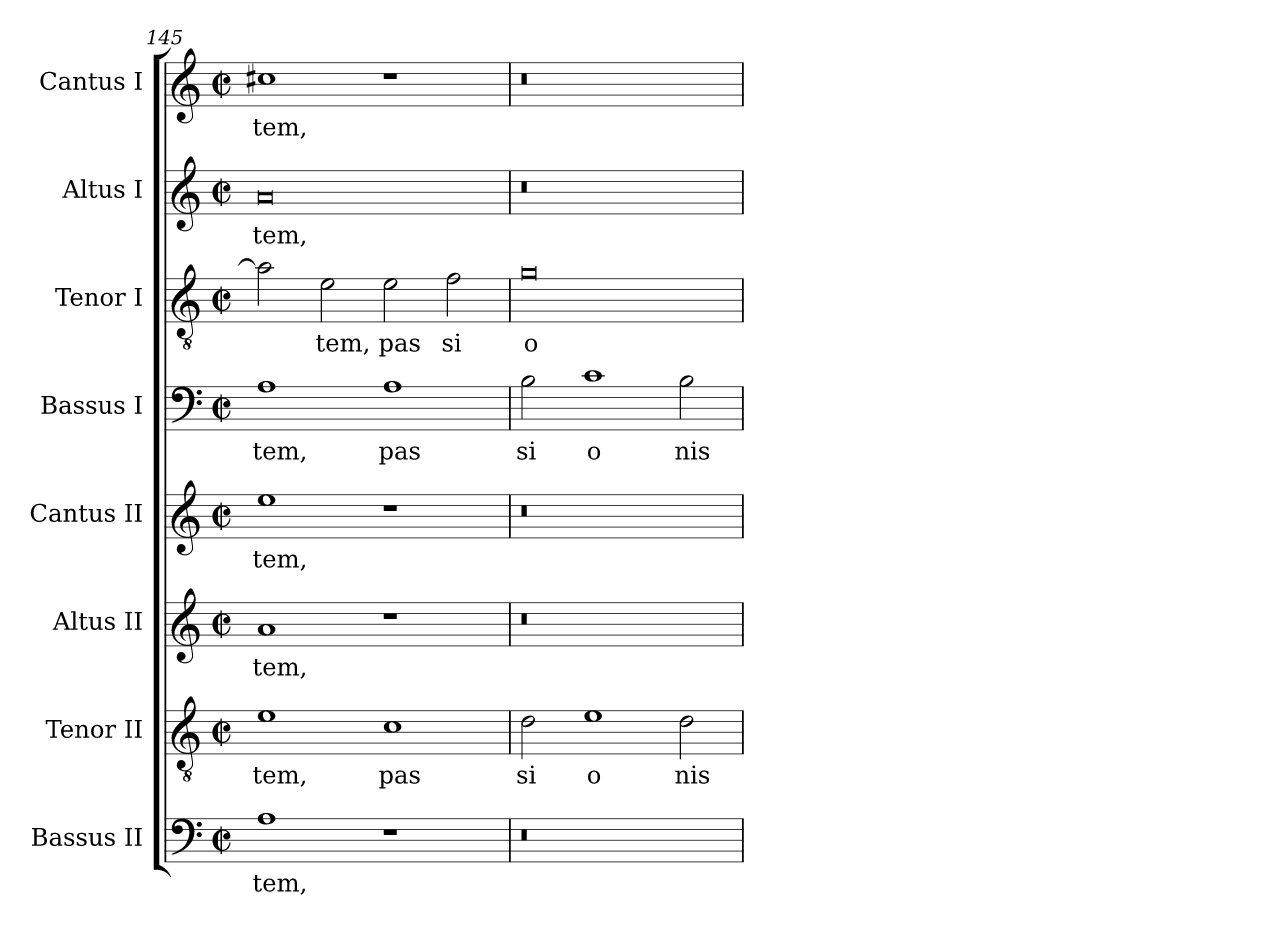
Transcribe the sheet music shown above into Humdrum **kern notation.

**kern	**text	**kern	**text	**kern	**text	**kern	**text	**kern	**text	**kern	**text	**kern	**text	**kern	**text
*part8	*part8	*part7	*part7	*part6	*part6	*part5	*part5	*part4	*part4	*part3	*part3	*part2	*part2	*part1	*part1
*staff8	*staff8	*staff7	*staff7	*staff6	*staff6	*staff5	*staff5	*staff4	*staff4	*staff3	*staff3	*staff2	*staff2	*staff1	*staff1
*I"Bassus II	*	*I"Tenor II	*	*I"Altus II	*	*I"Cantus II	*	*I"Bassus I	*	*I"Tenor I	*	*I"Altus I	*	*I"Cantus I	*
!!LO:LB:g=z
*clefF4	*	*clefGv2	*	*clefG2	*	*clefG2	*	*clefF4	*	*clefGv2	*	*clefG2	*	*clefG2	*
*k[]	*	*	*	*	*	*	*	*	*	*	*	*	*	*	*
*C:	*	*	*	*	*	*	*	*	*	*	*	*	*	*	*
*M2/2	*	*M2/2	*	*M2/2	*	*M2/2	*	*M2/2	*	*M2/2	*	*M2/2	*	*M2/2	*
*met(c|)	*	*met(c|)	*	*met(c|)	*	*met(c|)	*	*met(c|)	*	*met(c|)	*	*met(c|)	*	*met(c|)	*
=145	=145	=145	=145	=145	=145	=145	=145	=145	=145	=145	=145	=145	=145	=145	=145
!	!LO:LY:b:cj	!	!LO:LY:b:cj	!	!LO:LY:b:cj	!	!LO:LY:b:cj	!	!LO:LY:b:cj	!	!	!	!LO:LY:b:cj	!	!LO:LY:b:cj
1A	tem,	1e	tem,	1a	tem,	1ee	tem,	1A	-tem,	2a\]	.	0a	tem,	1cc#X	-tem,
!	!	!	!	!	!	!	!	!	!	!	!LO:LY:b:cj	!	!	!	!
.	.	.	.	.	.	.	.	.	.	2e\	-tem,	.	.	.	.
!	!	!	!LO:LY:b:cj	!	!	!	!	!	!LO:LY:b:cj	!	!LO:LY:b:cj	!	!	!	!
1r	.	1c	pas	1r	.	1r	.	1A	pas	2e\	pas	.	.	1r	.
!	!	!	!	!	!	!	!	!	!	!	!LO:LY:b:cj	!	!	!	!
.	.	.	.	.	.	.	.	.	.	2f\	si	.	.	.	.
=146	=146	=146	=146	=146	=146	=146	=146	=146	=146	=146	=146	=146	=146	=146	=146
!	!	!	!LO:LY:b:cj	!	!	!	!	!	!LO:LY:b:cj	!	!LO:LY:b:cj	!	!	!	!
0r	.	2d\	si	0r	.	0r	.	2B\	si	0g	o	0r	.	0r	.
!	!	!	!LO:LY:b:cj	!	!	!	!	!	!LO:LY:b:cj	!	!	!	!	!	!
.	.	1e	o	.	.	.	.	1c	o	.	.	.	.	.	.
!	!	!	!LO:LY:b:cj	!	!	!	!	!	!LO:LY:b:cj	!	!	!	!	!	!
.	.	2d\	nis	.	.	.	.	2B\	nis	.	.	.	.	.	.
=	=	=	=	=	=	=	=	=	=	=	=	=	=	=	=
*-	*-	*-	*-	*-	*-	*-	*-	*-	*-	*-	*-	*-	*-	*-	*-
